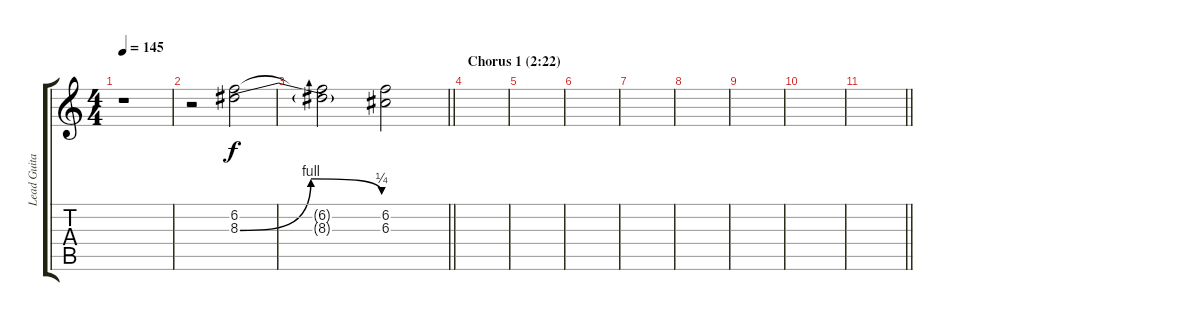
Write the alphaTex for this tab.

\track ("Lead Guitar" "Lead Guita") {instrument overdrivenguitar}
\staff {score tabs}
\tuning (E4 B3 G3 D3 A2 E2) {hide}
\ts (4 4)
\tempo 145
\clef g2
\ks c
r.1{dy f} |
r.2 (6.2 8.3{be (bendrelease 0 0 15 4 48 4 60 1)}).2 |
\barLineRight lightlight
(6.2{t} 8.3{t}).2 (6.2 6.3).2 |
\section ("" "Chorus 1 (2:22)")
|
|
|
|
|
|
|
\barLineRight lightlight
